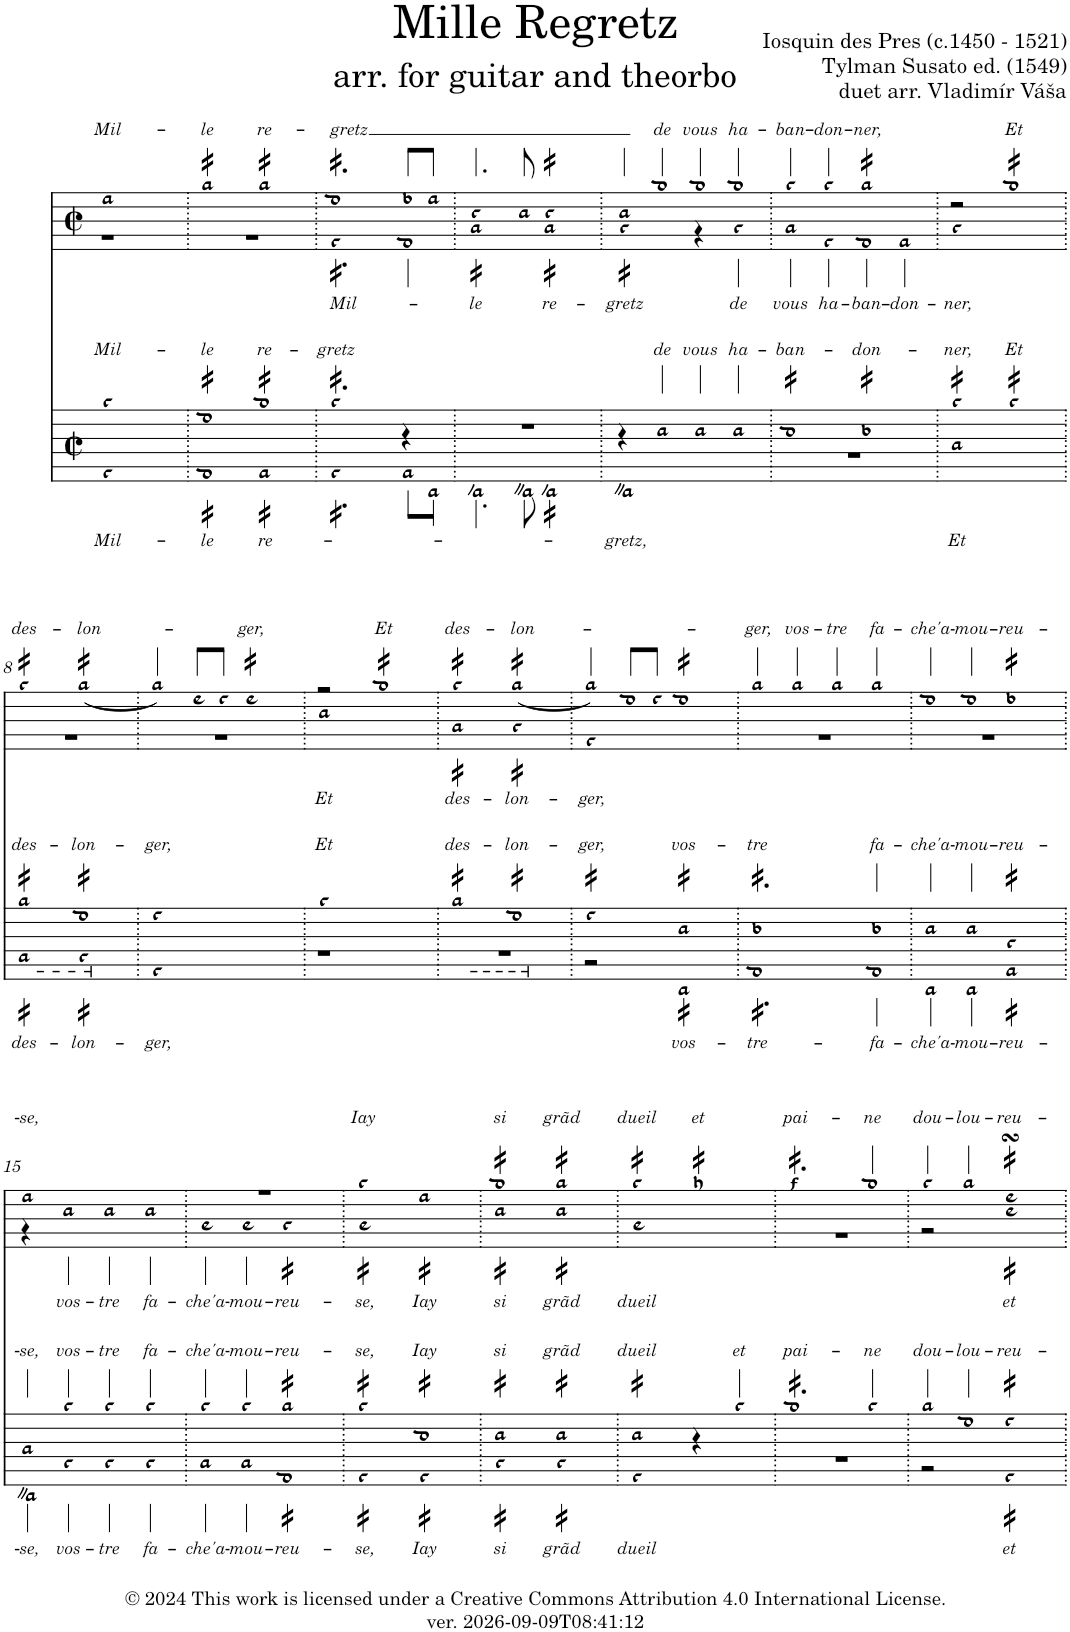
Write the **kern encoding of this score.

**kern	**text	**kern	**text
*part2	*part2	*part1	*part1
*staff2	*staff2	*staff1	*staff1
*I"Theorba	*	*I"Guitar	*
*stria6	*	*stria5	*
*k[f#]	*	*k[f#]	*
*M2/2	*	*M2/2	*
*met(c|)	*	*met(c|)	*
=1	=1	=1	=1
!	!LO:LY:a	!	!
*^	*	*	*
!	!	!LO:LY:b	!	!LO:LY:a
*	*	*	*^	*
1B	1BB	Mil-	1B	1r	Mil-
=2.	=2.	=2.	=2.	=2.	=2.
!	!	!LO:LY:a	!	!	!
!	!	!LO:LY:b	!	!	!LO:LY:a
2G/	2C\	-le	2e/	1r	-le
!	!	!LO:LY:a	!	!	!
!	!	!LO:LY:b	!	!	!LO:LY:a
2c/	2AA\	re-	2e/	.	re-
=3.	=3.	=3.	=3.	=3.	=3.
!	!	!LO:LY:a	!	!	!LO:LY:a
!	!	!	!	!	!LO:LY:b
2.B/	2.BB\	-gretz	2.d/	2.BB\	Mil-
4r	8AA\L	.	8c/L	4C\	.
.	8GG\J	.	8B/J	.	.
=4.	=4.	=4.	=4.	=4.	=4.
!	!	!	!	!	!LO:LY:b
1r	4.FF#\	.	4.A/	2D\	-le
.	8EE\	.	8G/	.	.
!	!	!	!	!	!LO:LY:b
.	2FF#\	.	2A/	2D\	re-
=5.	=5.	=5.	=5.	=5.	=5.
!	!	!LO:LY:b	!	!	!LO:LY:b
4r	1EE	-gretz,	4G/	2E\	-gretz
!	!	!LO:LY:a	!	!	!LO:LY:a
4B/	.	de	4g/	.	de
!	!	!LO:LY:a	!	!	!LO:LY:a
4B/	.	vous	4g/	4r	vous
!	!	!LO:LY:a	!	!	!LO:LY:a
!	!	!	!	!	!LO:LY:b
4B/	.	ha-	4g/	4E\	de
=6.	=6.	=6.	=6.	=6.	=6.
!	!	!LO:LY:a	!	!	!LO:LY:a
!	!	!	!	!	!LO:LY:b
2d/	1r	-ban-	4f#/	4D\	vous
!	!	!	!	!	!LO:LY:a
!	!	!	!	!	!LO:LY:b
.	.	.	4f#/	4BB\	ha-
!	!	!LO:LY:a	!	!	!LO:LY:a
!	!	!	!	!	!LO:LY:b
2c/	.	-don-	2e/	4C\	-ban-
!	!	!	!	!	!LO:LY:b
.	.	.	.	4AA\	-don-
=7.	=7.	=7.	=7.	=7.	=7.
!	!	!LO:LY:a	!	!	!
!	!	!LO:LY:b	!	!	!LO:LY:b
2B/	1G	Et	2r	1E	-ner,
!	!	!LO:LY:a	!	!	!LO:LY:a
2B/	.	Et	2g/	.	Et
!!LO:LB:g=z	!!
=8.	=8.	=8.	=8.	=8.	=8.
!	!	!LO:LY:a	!	!	!
!	!	!LO:LY:b	!	!	!LO:LY:a
2A/	2D\	des-	2f#/	1r	des-
!	!	!LO:LY:a	!	!	!
!	!	!LO:LY:b	!	!	!LO:LY:a
2G/	2E\	-lon-	[<2e/	.	-lon-
=9.	=9.	=9.	=9.	=9.	=9.
!	!	!LO:LY:a	!	!	!
!	!	!LO:LY:b	!	!	!
1F#	1BB	-ger,	4e/]	1r	.
.	.	.	8d#X/L	.	.
.	.	.	8c#X/J	.	.
!	!	!	!	!	!LO:LY:a
.	.	.	2d#/	.	-ger,
=10.	=10.	=10.	=10.	=10.	=10.
!	!	!LO:LY:a	!	!	!LO:LY:b
1B	1r	Et	2r	1G	Et
!	!	!	!	!	!LO:LY:a
.	.	.	2g/	.	Et
=11.	=11.	=11.	=11.	=11.	=11.
!	!	!LO:LY:a	!	!	!LO:LY:a
!	!	!	!	!	!LO:LY:b
2A/	1r	des-	2f#/	2D\	des-
!	!	!LO:LY:a	!	!	!LO:LY:a
!	!	!	!	!	!LO:LY:b
2G/	.	-lon-	[<2e/	2E\	-lon-
=12.	=12.	=12.	=12.	=12.	=12.
!	!	!LO:LY:a	!	!	!LO:LY:b
2F#/	2r	-ger,	4e/]	1BB	-ger,
.	.	.	8dn/L	.	.
.	.	.	8c#X/J	.	.
!	!	!LO:LY:a	!	!	!
!	!	!LO:LY:b	!	!	!
2B/	2GG\	vos-	2d/	.	.
=13.	=13.	=13.	=13.	=13.	=13.
!	!	!LO:LY:a	!	!	!
!	!	!LO:LY:b	!	!	!LO:LY:a
2.c/	2.C\	-tre-	4e/	1r	-ger,
!	!	!	!	!	!LO:LY:a
.	.	.	4e/	.	vos-
!	!	!	!	!	!LO:LY:a
.	.	.	4e/	.	-tre
!	!	!LO:LY:a	!	!	!
!	!	!LO:LY:b	!	!	!LO:LY:a
4c/	4C\	-fa-	4e/	.	fa-
=14.	=14.	=14.	=14.	=14.	=14.
!	!	!LO:LY:a	!	!	!
!	!	!LO:LY:b	!	!	!LO:LY:a
4B/	4GG\	-che'a-	4d/	1r	-che'a-
!	!	!LO:LY:a	!	!	!
!	!	!LO:LY:b	!	!	!LO:LY:a
4B/	4GG\	-mou-	4d/	.	-mou-
!	!	!LO:LY:a	!	!	!
!	!	!LO:LY:b	!	!	!LO:LY:a
2A/	2AA\	-reu-	2c/	.	-reu-
!!LO:LB:g=z	!!
=15.	=15.	=15.	=15.	=15.	=15.
!	!	!LO:LY:a	!	!	!
!	!	!LO:LY:b	!	!	!LO:LY:a
4G/	4EE\	-se,	1B	4r	-se,
!	!	!LO:LY:a	!	!	!
!	!	!LO:LY:b	!	!	!LO:LY:b
4B/	4E\	vos-	.	4G\	vos-
!	!	!LO:LY:a	!	!	!
!	!	!LO:LY:b	!	!	!LO:LY:b
4B/	4E\	-tre	.	4G\	-tre
!	!	!LO:LY:a	!	!	!
!	!	!LO:LY:b	!	!	!LO:LY:b
4B/	4E\	fa-	.	4G\	fa-
=16.	=16.	=16.	=16.	=16.	=16.
!	!	!LO:LY:a	!	!	!
!	!	!LO:LY:b	!	!	!LO:LY:b
4B/	4D\	-che'a-	1r	4F#\	-che'a-
!	!	!LO:LY:a	!	!	!
!	!	!LO:LY:b	!	!	!LO:LY:b
4B/	4D\	-mou-	.	4F#\	-mou-
!	!	!LO:LY:a	!	!	!
!	!	!LO:LY:b	!	!	!LO:LY:b
2A/	2C\	-reu-	.	2E\	-reu-
=17.	=17.	=17.	=17.	=17.	=17.
!	!	!LO:LY:a	!	!	!
!	!	!LO:LY:b	!	!	!LO:LY:a
!	!	!	!	!	!LO:LY:b
2B/	2BB\	-se,	1f#	2F#\	-se,
!	!	!LO:LY:a	!	!	!
!	!	!LO:LY:b	!	!	!LO:LY:b
2d/	2BB\	Iay	.	2B\	Iay
=18.	=18.	=18.	=18.	=18.	=18.
!	!	!LO:LY:a	!	!	!
!	!	!LO:LY:b	!	!	!LO:LY:a
!	!	!	!	!	!LO:LY:b
2B/	2E\	si	2g/	2G\	si
!	!	!LO:LY:a	!	!	!
!	!	!LO:LY:b	!	!	!LO:LY:a
!	!	!	!	!	!LO:LY:b
2B/	2E\	grãd	2e/	2G\	grãd
=19.	=19.	=19.	=19.	=19.	=19.
!	!	!LO:LY:a	!	!	!
!	!	!LO:LY:b	!	!	!LO:LY:a
!	!	!	!	!	!LO:LY:b
2B/	1BB	dueil	2f#/	1F#	dueil
!	!	!	!	!	!LO:LY:a
4r	.	.	2b/	.	et
!	!	!LO:LY:a	!	!	!
4B/	.	et	.	.	.
=20.	=20.	=20.	=20.	=20.	=20.
!	!	!LO:LY:a	!	!	!LO:LY:a
2.c/	1r	pai-	2.a/	1r	pai-
!	!	!LO:LY:a	!	!	!LO:LY:a
4B/	.	-ne	4g/	.	-ne
=21.	=21.	=21.	=21.	=21.	=21.
!	!	!LO:LY:a	!	!	!LO:LY:a
4A/	2r	dou-	4f#/	2r	dou-
!	!	!LO:LY:a	!	!	!LO:LY:a
4G/	.	-lou-	4e/	.	-lou-
!	!	!LO:LY:a	!	!	!
!	!	!LO:LY:b	!	!	!LO:LY:a
!	!	!	!	!	!LO:LY:b
2F#/	2BB\	et	2d#XsSsS/	2B\	et
*v	*v	*	*	*	*
*	*	*v	*v	*
=.	=.	=.	=.
*-	*-	*-	*-
